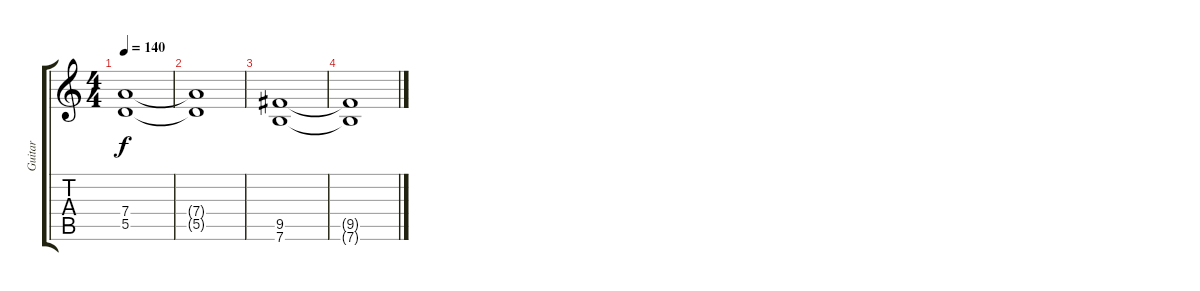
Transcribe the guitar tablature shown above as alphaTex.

\track ("Guitar" "Guitar") {instrument overdrivenguitar}
\staff {score tabs}
\tuning (E4 B3 G3 D3 A2 E2) {hide}
\ts (4 4)
\tempo 140
\clef g2
\ks c
(7.4 5.5).1{dy f} |
(7.4{t} 5.5{t}).1 |
(9.5 7.6).1 |
(9.5{t} 7.6{t}).1
